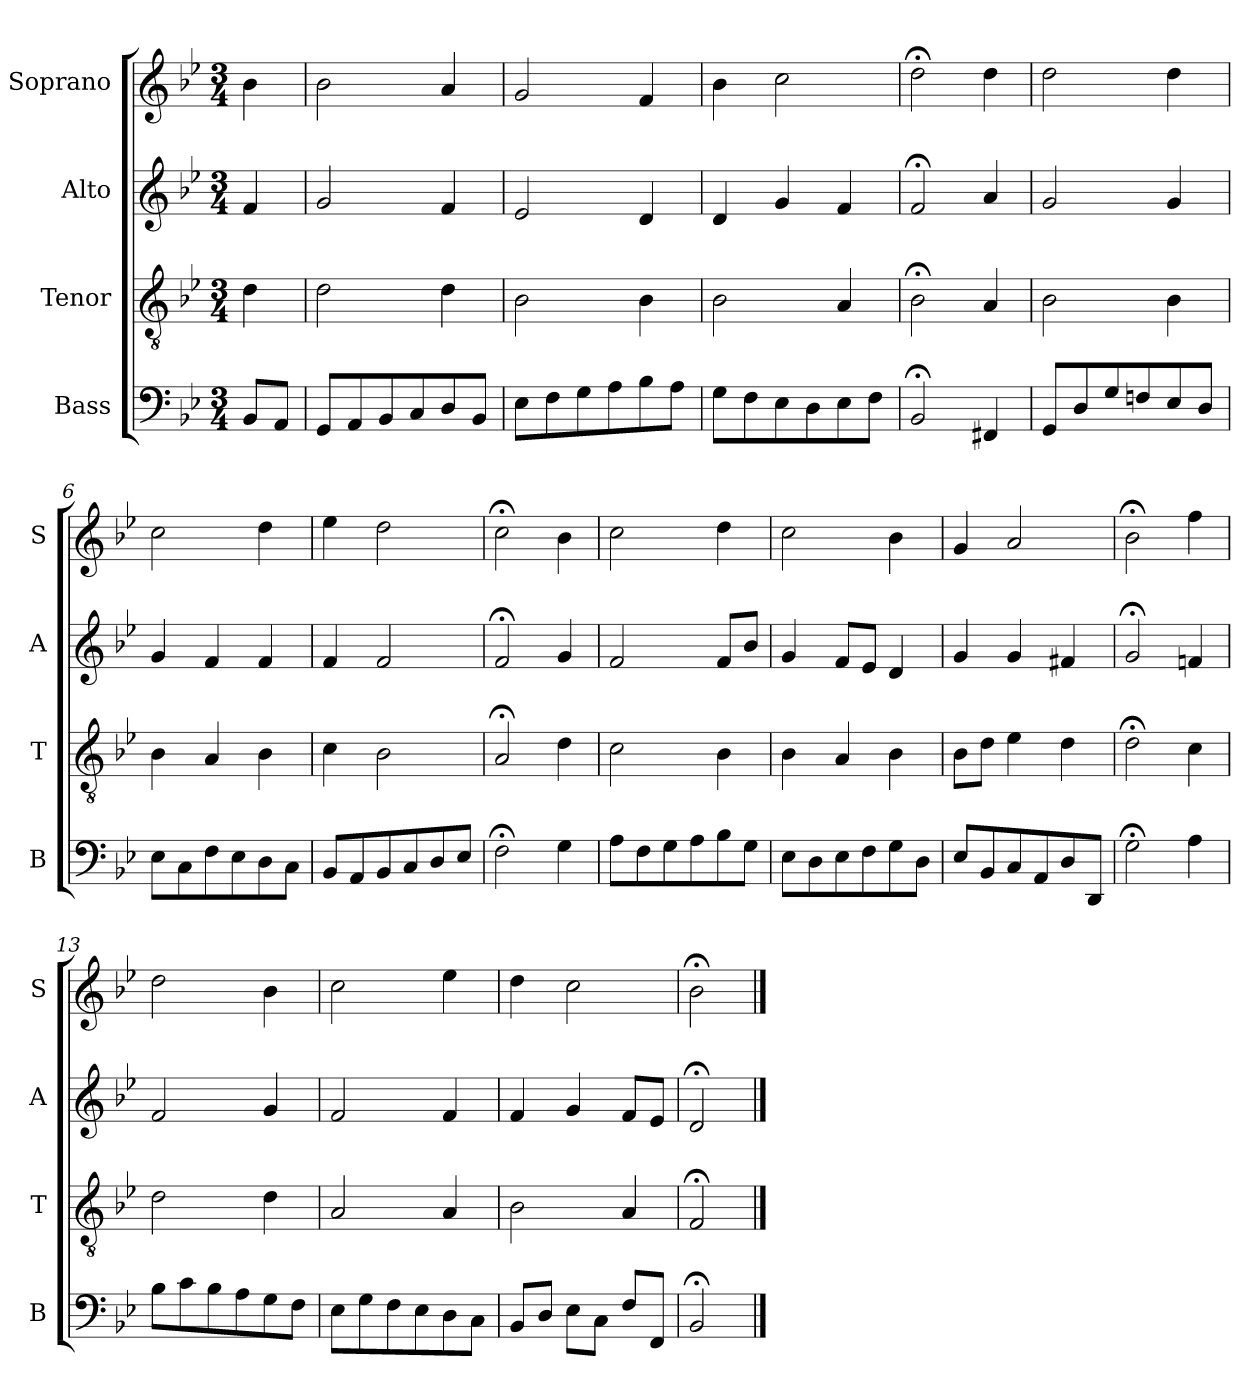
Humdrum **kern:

**kern	**kern	**kern	**kern
*part4	*part3	*part2	*part1
*staff4	*staff3	*staff2	*staff1
*I"Bass	*I"Tenor	*I"Alto	*I"Soprano
*I'B	*I'T	*I'A	*I'S
*clefF4	*clefGv2	*clefG2	*clefG2
*k[b-e-]	*k[b-e-]	*k[b-e-]	*k[b-e-]
*B-:	*B-:	*B-:	*B-:
*M3/4	*M3/4	*M3/4	*M3/4
*MM100	*MM100	*MM100	*MM100
=	=	=	=
8BB-L	4d	4f	4b-
8AAJ	.	.	.
=1	=1	=1	=1
8GGL	2d	2g	2b-
8AA	.	.	.
8BB-	.	.	.
8C	.	.	.
8D	4d	4f	4a
8BB-J	.	.	.
=2	=2	=2	=2
8E-L	2B-	2e-	2g
8F	.	.	.
8G	.	.	.
8A	.	.	.
8B-	4B-	4d	4f
8AJ	.	.	.
=3	=3	=3	=3
8GL	2B-	4d	4b-
8F	.	.	.
8E-	.	4g	2cc
8D	.	.	.
8E-	4A	4f	.
8FJ	.	.	.
=4	=4	=4	=4
2BB-;<	2B-;<	2f;<	2dd;<
4FF#X	4A	4a	4dd
=5	=5	=5	=5
8GGL	2B-	2g	2dd
8D	.	.	.
8G	.	.	.
8Fn	.	.	.
8E-	4B-	4g	4dd
8DJ	.	.	.
=6	=6	=6	=6
8E-L	4B-	4g	2cc
8C	.	.	.
8F	4A	4f	.
8E-	.	.	.
8D	4B-	4f	4dd
8CJ	.	.	.
=7	=7	=7	=7
8BB-L	4c	4f	4ee-
8AA	.	.	.
8BB-	2B-	2f	2dd
8C	.	.	.
8D	.	.	.
8E-J	.	.	.
=8	=8	=8	=8
2F;<	2A;<	2f;<	2cc;<
4G	4d	4g	4b-
=9	=9	=9	=9
8AL	2c	2f	2cc
8F	.	.	.
8G	.	.	.
8A	.	.	.
8B-	4B-	8fL	4dd
8GJ	.	8b-J	.
=10	=10	=10	=10
8E-L	4B-	4g	2cc
8D	.	.	.
8E-	4A	8fL	.
8F	.	8e-J	.
8G	4B-	4d	4b-
8DJ	.	.	.
=11	=11	=11	=11
8E-L	8B-L	4g	4g
8BB-	8dJ	.	.
8C	4e-	4g	2a
8AA	.	.	.
8D	4d	4f#X	.
8DDJ	.	.	.
=12	=12	=12	=12
2G;<	2d;<	2g;<	2b-;<
4A	4c	4fn	4ff
=13	=13	=13	=13
8B-L	2d	2f	2dd
8c	.	.	.
8B-	.	.	.
8A	.	.	.
8G	4d	4g	4b-
8FJ	.	.	.
=14	=14	=14	=14
8E-L	2A	2f	2cc
8G	.	.	.
8F	.	.	.
8E-	.	.	.
8D	4A	4f	4ee-
8CJ	.	.	.
=15	=15	=15	=15
8BB-L	2B-	4f	4dd
8DJ	.	.	.
8E-L	.	4g	2cc
8CJ	.	.	.
8FL	4A	8fL	.
8FFJ	.	8e-J	.
=16	=16	=16	=16
2BB-;<	2F;<	2d;<	2b-;<
==	==	==	==
*-	*-	*-	*-
